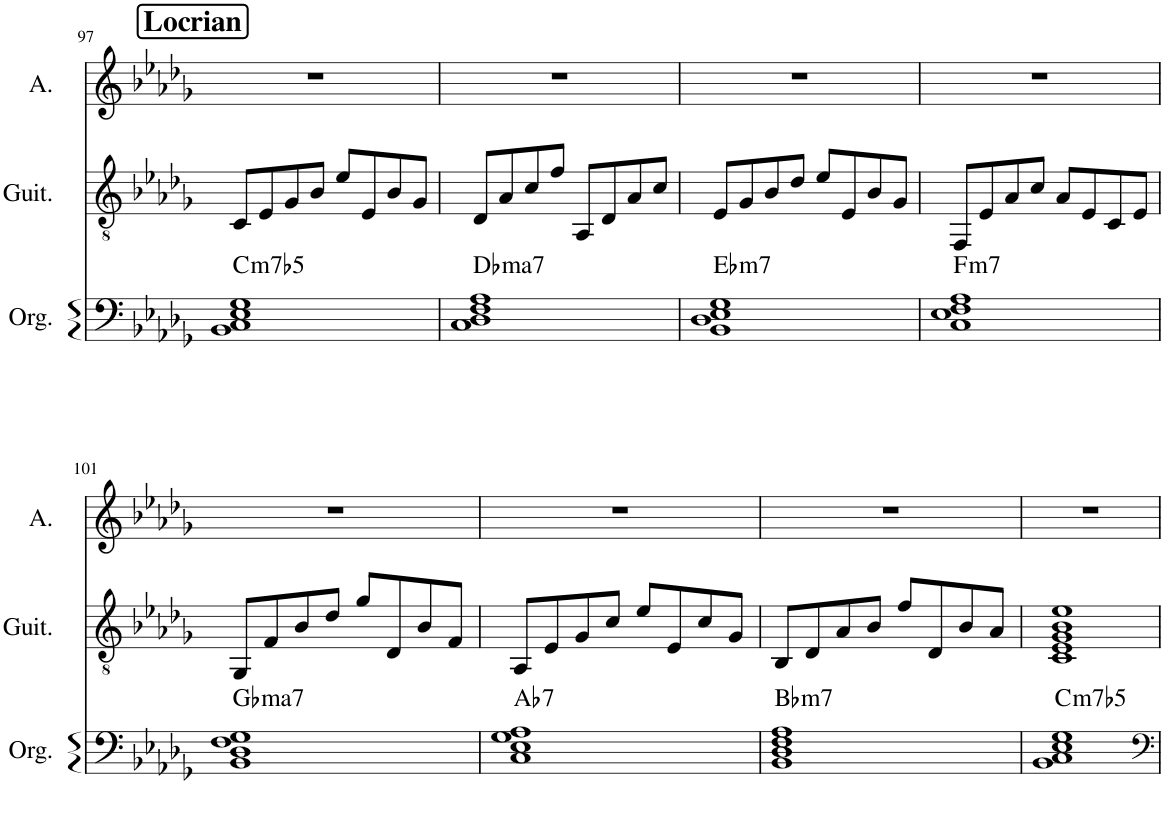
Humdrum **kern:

**kern	**harte	**kern	**kern
*part3	*part3	*part2	*part1
*staff3	*	*staff2	*staff1
*I"Pipe Organ	*	*I"Classical Guitar	*I"Alto
*I'Org.	*	*I'Guit.	*I'A.
!!LO:PB:g=z
*clefF4	*	*clefGv2	*clefG2
*k[b-e-a-d-g-]	*	*k[b-e-a-d-g-]	*k[b-e-a-d-g-]
*M4/4	*	*M4/4	*M4/4
!!LO:REH:place=s1:a:B:cj:fs=14:t=Locrian
=97	=97	=97	=97
!	!LO:H:kt=m7b5	!	!
1BB- 1C 1E- 1G-	C:hdim7	8C/L	1r
.	.	8E-/	.
.	.	8G-/	.
.	.	8B-/J	.
.	.	8e-/L	.
.	.	8E-/	.
.	.	8B-/	.
.	.	8G-/J	.
=98	=98	=98	=98
!	!LO:H:kt=ma7	!	!
1C 1D- 1F 1A-	Db:maj7	8D-/L	1r
.	.	8A-/	.
.	.	8c/	.
.	.	8f/J	.
.	.	8AA-/L	.
.	.	8D-/	.
.	.	8A-/	.
.	.	8c/J	.
=99	=99	=99	=99
!	!LO:H:kt=m7	!	!
1BB- 1D- 1E- 1G-	Eb:min7	8E-/L	1r
.	.	8G-/	.
.	.	8B-/	.
.	.	8d-/J	.
.	.	8e-/L	.
.	.	8E-/	.
.	.	8B-/	.
.	.	8G-/J	.
=100	=100	=100	=100
!	!LO:H:kt=m7	!	!
1C 1E- 1F 1A-	F:min7	8FF/L	1r
.	.	8E-/	.
.	.	8A-/	.
.	.	8c/J	.
.	.	8A-/L	.
.	.	8E-/	.
.	.	8C/	.
.	.	8E-/J	.
!!LO:LB:g=z
=101	=101	=101	=101
!	!LO:H:kt=ma7	!	!
1BB- 1D- 1F 1G-	Gb:maj7	8GG-/L	1r
.	.	8F/	.
.	.	8B-/	.
.	.	8d-/J	.
.	.	8g-/L	.
.	.	8D-/	.
.	.	8B-/	.
.	.	8F/J	.
=102	=102	=102	=102
!	!LO:H:kt=7	!	!
1C 1E- 1G- 1A-	Ab:7	8AA-/L	1r
.	.	8E-/	.
.	.	8G-/	.
.	.	8c/J	.
.	.	8e-/L	.
.	.	8E-/	.
.	.	8c/	.
.	.	8G-/J	.
=103	=103	=103	=103
!	!LO:H:kt=m7	!	!
1BB- 1D- 1F 1A-	Bb:min7	8BB-/L	1r
.	.	8D-/	.
.	.	8A-/	.
.	.	8B-/J	.
.	.	8f/L	.
.	.	8D-/	.
.	.	8B-/	.
.	.	8A-/J	.
=104	=104	=104	=104
!	!LO:H:kt=m7b5	!	!
1BB- 1C 1E- 1G-	C:hdim7	1C 1E- 1G- 1B- 1e-	1r
=	=	=	=
*-	*-	*-	*-
